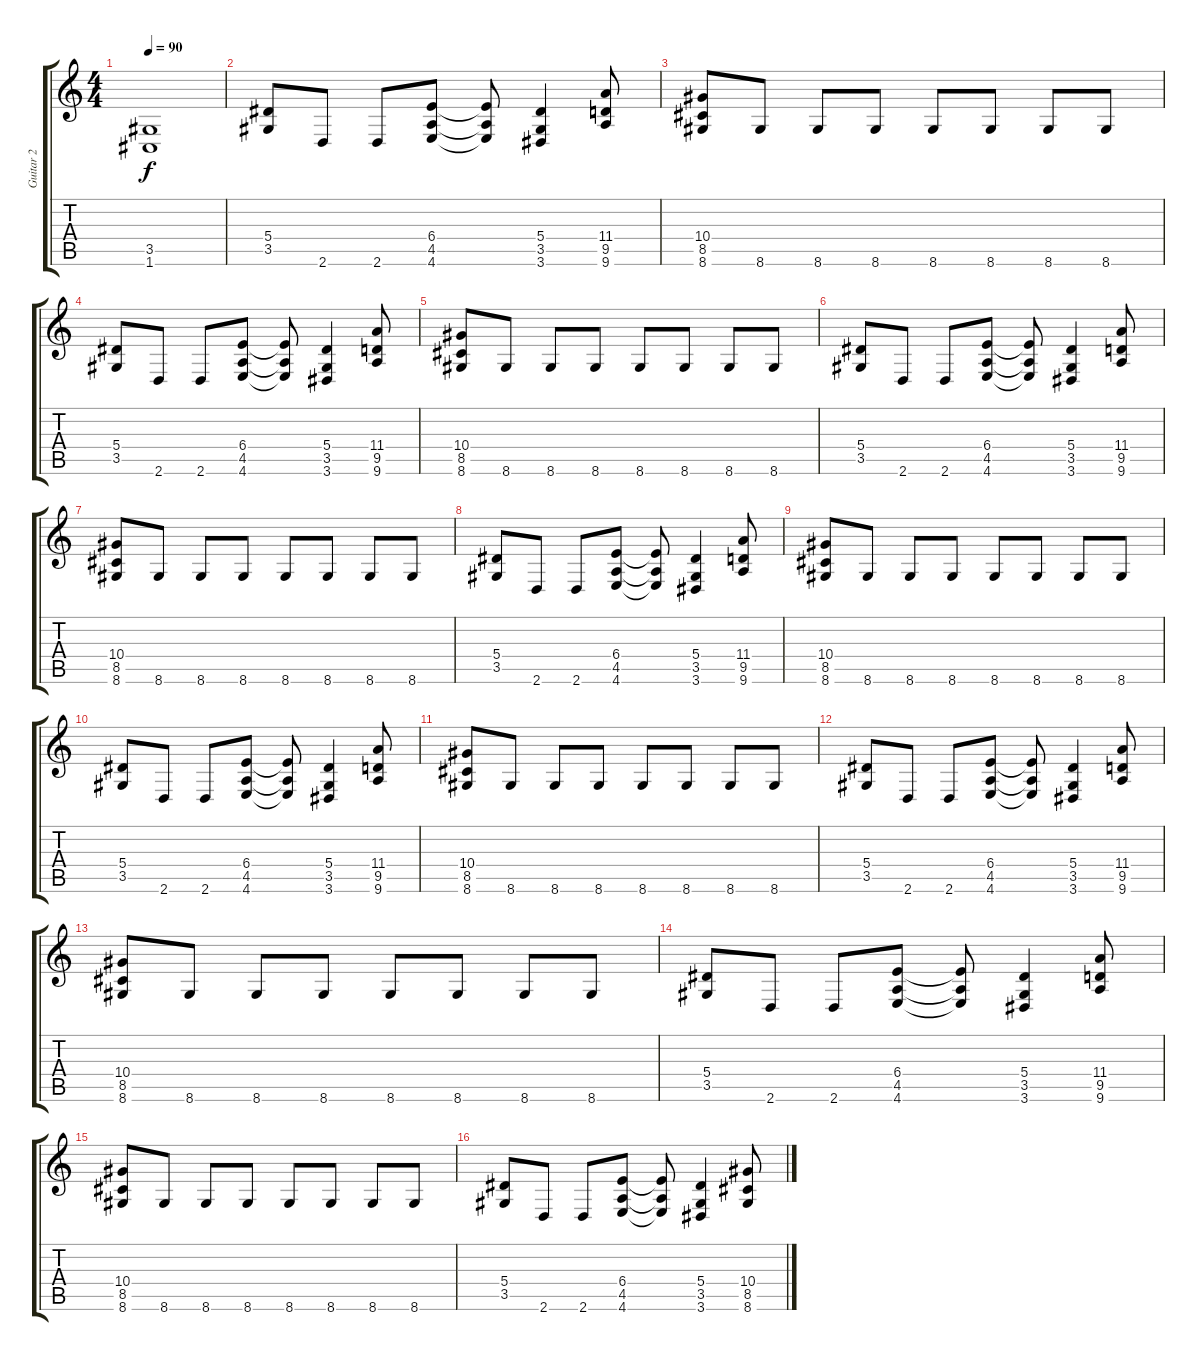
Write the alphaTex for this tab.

\track ("Guitar 2" "Guitar 2") {instrument distortionguitar}
\staff {score tabs}
\tuning (C4 G3 Eb3 Bb2 F2 C2) {hide}
\ts (4 4)
\tempo 90
\clef g2
\ks c
(3.5{t} 1.6{t}).1{dy f} |
(5.4 3.5).8 2.6.8 2.6.8 (6.4 4.5 4.6).8 (6.4{t} 4.5{t} 4.6{t}).8 (5.4 3.5 3.6).4 (11.4 9.5 9.6).8 |
(10.4 8.5 8.6).8 8.6.8 8.6.8 8.6.8 8.6.8 8.6.8 8.6.8 8.6.8 |
(5.4 3.5).8 2.6.8 2.6.8 (6.4 4.5 4.6).8 (6.4{t} 4.5{t} 4.6{t}).8 (5.4 3.5 3.6).4 (11.4 9.5 9.6).8 |
(10.4 8.5 8.6).8 8.6.8 8.6.8 8.6.8 8.6.8 8.6.8 8.6.8 8.6.8 |
(5.4 3.5).8 2.6.8 2.6.8 (6.4 4.5 4.6).8 (6.4{t} 4.5{t} 4.6{t}).8 (5.4 3.5 3.6).4 (11.4 9.5 9.6).8 |
(10.4 8.5 8.6).8 8.6.8 8.6.8 8.6.8 8.6.8 8.6.8 8.6.8 8.6.8 |
(5.4 3.5).8 2.6.8 2.6.8 (6.4 4.5 4.6).8 (6.4{t} 4.5{t} 4.6{t}).8 (5.4 3.5 3.6).4 (11.4 9.5 9.6).8 |
(10.4 8.5 8.6).8 8.6.8 8.6.8 8.6.8 8.6.8 8.6.8 8.6.8 8.6.8 |
(5.4 3.5).8 2.6.8 2.6.8 (6.4 4.5 4.6).8 (6.4{t} 4.5{t} 4.6{t}).8 (5.4 3.5 3.6).4 (11.4 9.5 9.6).8 |
(10.4 8.5 8.6).8 8.6.8 8.6.8 8.6.8 8.6.8 8.6.8 8.6.8 8.6.8 |
(5.4 3.5).8 2.6.8 2.6.8 (6.4 4.5 4.6).8 (6.4{t} 4.5{t} 4.6{t}).8 (5.4 3.5 3.6).4 (11.4 9.5 9.6).8 |
(10.4 8.5 8.6).8 8.6.8 8.6.8 8.6.8 8.6.8 8.6.8 8.6.8 8.6.8 |
(5.4 3.5).8 2.6.8 2.6.8 (6.4 4.5 4.6).8 (6.4{t} 4.5{t} 4.6{t}).8 (5.4 3.5 3.6).4 (11.4 9.5 9.6).8 |
(10.4 8.5 8.6).8 8.6.8 8.6.8 8.6.8 8.6.8 8.6.8 8.6.8 8.6.8 |
(5.4 3.5).8 2.6.8 2.6.8 (6.4 4.5 4.6).8 (6.4{t} 4.5{t} 4.6{t}).8 (5.4 3.5 3.6).4 (10.4 8.5 8.6).8
